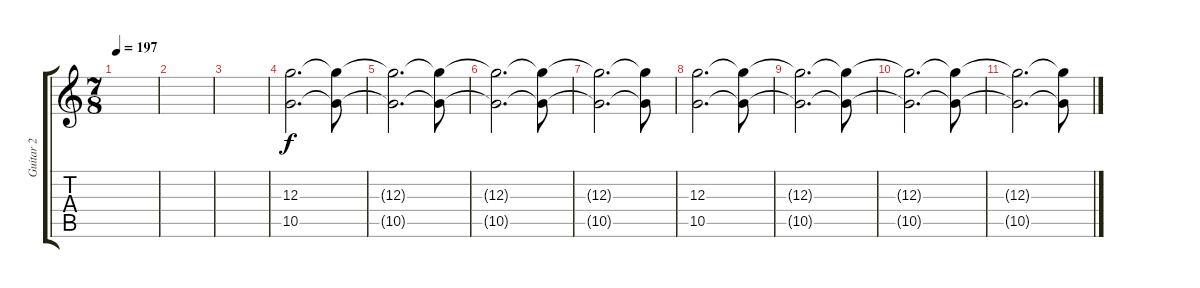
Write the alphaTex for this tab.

\track ("Guitar 2" "Guitar 2") {instrument acousticguitarsteel}
\staff {score tabs}
\tuning (E4 B3 G3 D3 A2 E2) {hide}
\ts (7 8)
\tempo 197
\clef g2
\ks c
|
|
|
(12.3 10.5).2{d volume 10 instrument overdrivenguitar} (12.3{t} 10.5{t}).8 |
(12.3{t} 10.5{t}).2{d} (12.3{t} 10.5{t}).8 |
(12.3{t} 10.5{t}).2{d volume 9} (12.3{t} 10.5{t}).8 |
(12.3{t} 10.5{t}).2{d volume 6} (12.3{t} 10.5{t}).8 |
(12.3 10.5).2{d volume 10} (12.3{t} 10.5{t}).8 |
(12.3{t} 10.5{t}).2{d} (12.3{t} 10.5{t}).8 |
(12.3{t} 10.5{t}).2{d volume 9} (12.3{t} 10.5{t}).8 |
(12.3{t} 10.5{t}).2{d volume 6} (12.3{t} 10.5{t}).8
